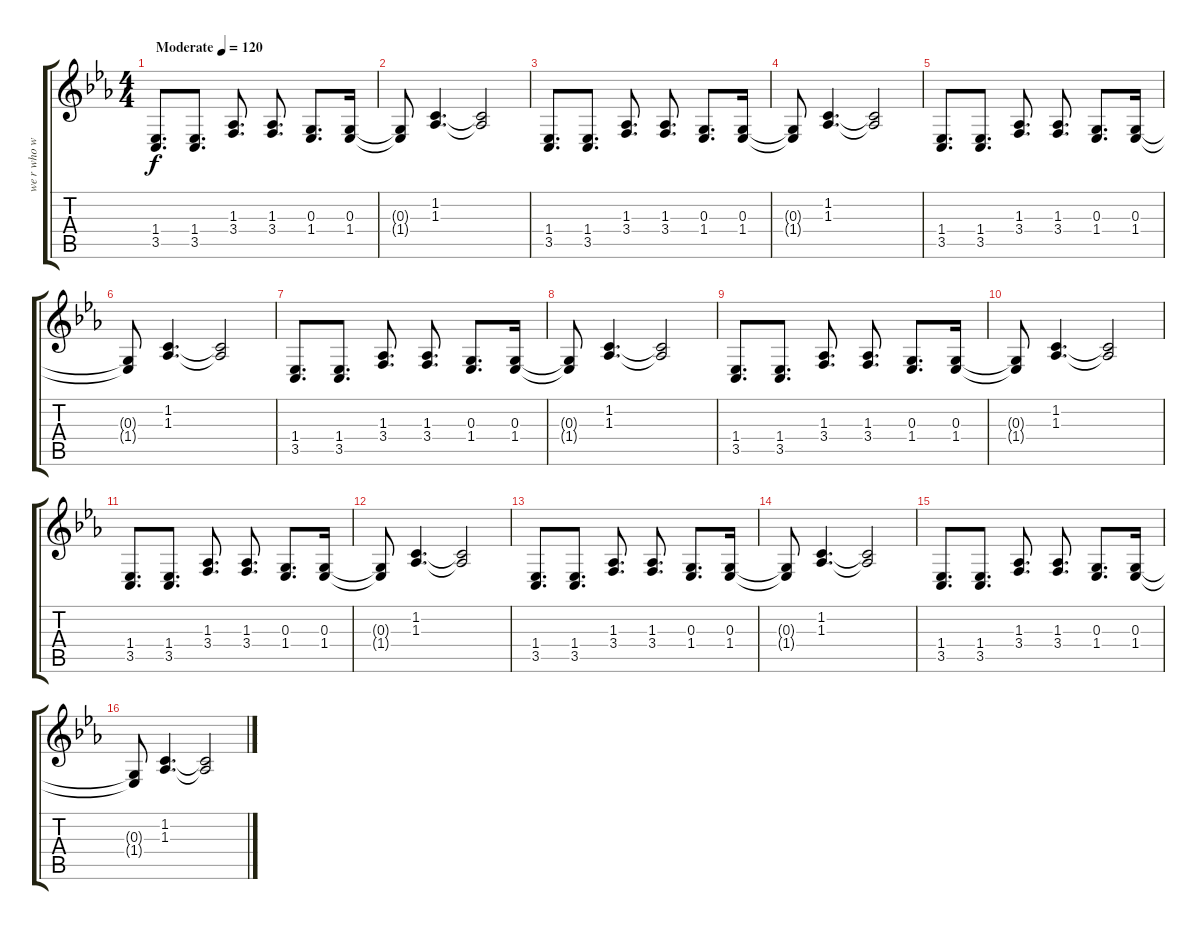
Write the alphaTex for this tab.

\track ("we r who we r" "we r who w") {instrument lead2sawtooth}
\staff {score tabs}
\tuning (E4 B3 G3 D3 A2 E2) {hide}
\ts (4 4)
\tempo (120 "Moderate")
\clef g2
\ks cminor
(1.4 3.5).8{d dy f instrument lead2sawtooth} (1.4 3.5).8{d} (1.3 3.4).8{d} (1.3 3.4).8{d} (0.3 1.4).8{d} (0.3 1.4).16 |
(0.3{t} 1.4{t}).8 (1.2 1.3).4{d} (1.2{t} 1.3{t}).2 |
(1.4 3.5).8{d} (1.4 3.5).8{d} (1.3 3.4).8{d} (1.3 3.4).8{d} (0.3 1.4).8{d} (0.3 1.4).16 |
(0.3{t} 1.4{t}).8 (1.2 1.3).4{d} (1.2{t} 1.3{t}).2 |
(1.4 3.5).8{d} (1.4 3.5).8{d} (1.3 3.4).8{d} (1.3 3.4).8{d} (0.3 1.4).8{d} (0.3 1.4).16 |
(0.3{t} 1.4{t}).8 (1.2 1.3).4{d} (1.2{t} 1.3{t}).2 |
(1.4 3.5).8{d} (1.4 3.5).8{d} (1.3 3.4).8{d} (1.3 3.4).8{d} (0.3 1.4).8{d} (0.3 1.4).16 |
(0.3{t} 1.4{t}).8 (1.2 1.3).4{d} (1.2{t} 1.3{t}).2 |
(1.4 3.5).8{d} (1.4 3.5).8{d} (1.3 3.4).8{d} (1.3 3.4).8{d} (0.3 1.4).8{d} (0.3 1.4).16 |
(0.3{t} 1.4{t}).8 (1.2 1.3).4{d} (1.2{t} 1.3{t}).2 |
(1.4 3.5).8{d} (1.4 3.5).8{d} (1.3 3.4).8{d} (1.3 3.4).8{d} (0.3 1.4).8{d} (0.3 1.4).16 |
(0.3{t} 1.4{t}).8 (1.2 1.3).4{d} (1.2{t} 1.3{t}).2 |
(1.4 3.5).8{d} (1.4 3.5).8{d} (1.3 3.4).8{d} (1.3 3.4).8{d} (0.3 1.4).8{d} (0.3 1.4).16 |
(0.3{t} 1.4{t}).8 (1.2 1.3).4{d} (1.2{t} 1.3{t}).2 |
(1.4 3.5).8{d} (1.4 3.5).8{d} (1.3 3.4).8{d} (1.3 3.4).8{d} (0.3 1.4).8{d} (0.3 1.4).16 |
(0.3{t} 1.4{t}).8 (1.2 1.3).4{d} (1.2{t} 1.3{t}).2
